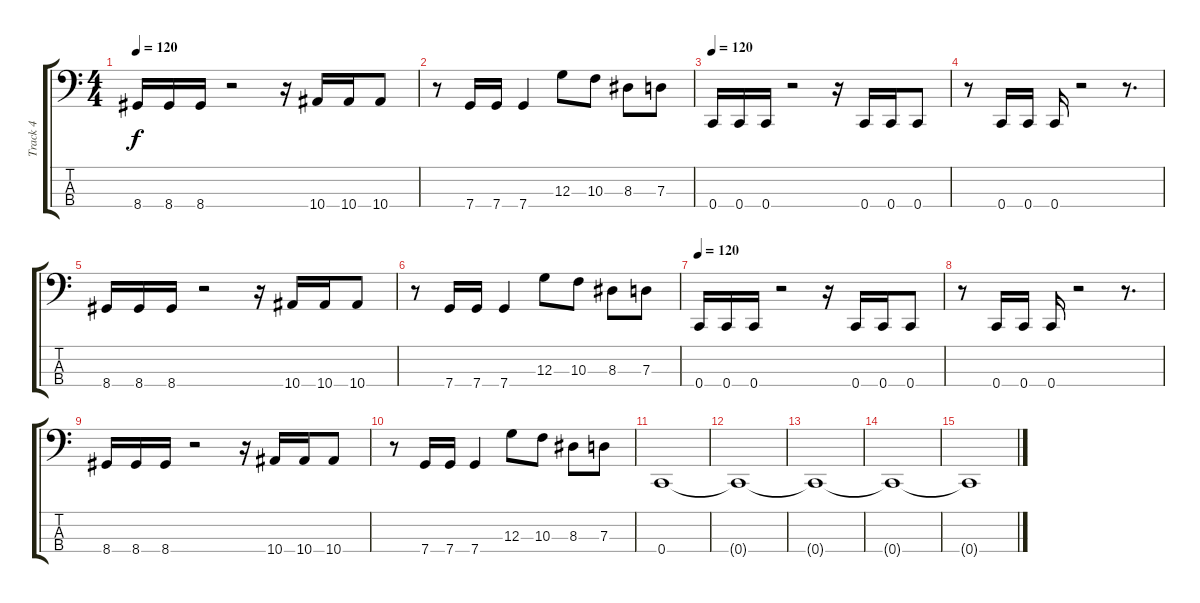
\track ("Track 4" "Track 4") {instrument electricbasspick}
\staff {score tabs}
\tuning (F2 C2 G1 C1) {hide}
\ts (4 4)
\tempo 120
\clef f4
\ks c
8.4.16{dy f} 8.4.16 8.4.16 r.2 r.16 10.4.16 10.4.16 10.4.8 |
r.8 7.4.16 7.4.16 7.4.4 12.3.8 10.3.8 8.3.8 7.3.8 |
\tempo 120
0.4.16 0.4.16 0.4.16 r.2 r.16 0.4.16 0.4.16 0.4.8 |
r.8 0.4.16 0.4.16 0.4.16 r.2 r.8{d} |
8.4.16 8.4.16 8.4.16 r.2 r.16 10.4.16 10.4.16 10.4.8 |
r.8 7.4.16 7.4.16 7.4.4 12.3.8 10.3.8 8.3.8 7.3.8 |
\tempo 120
0.4.16 0.4.16 0.4.16 r.2 r.16 0.4.16 0.4.16 0.4.8 |
r.8 0.4.16 0.4.16 0.4.16 r.2 r.8{d} |
8.4.16 8.4.16 8.4.16 r.2 r.16 10.4.16 10.4.16 10.4.8 |
r.8 7.4.16 7.4.16 7.4.4 12.3.8 10.3.8 8.3.8 7.3.8 |
0.4.1 |
0.4{t}.1 |
0.4{t}.1 |
0.4{t}.1 |
0.4{t}.1
